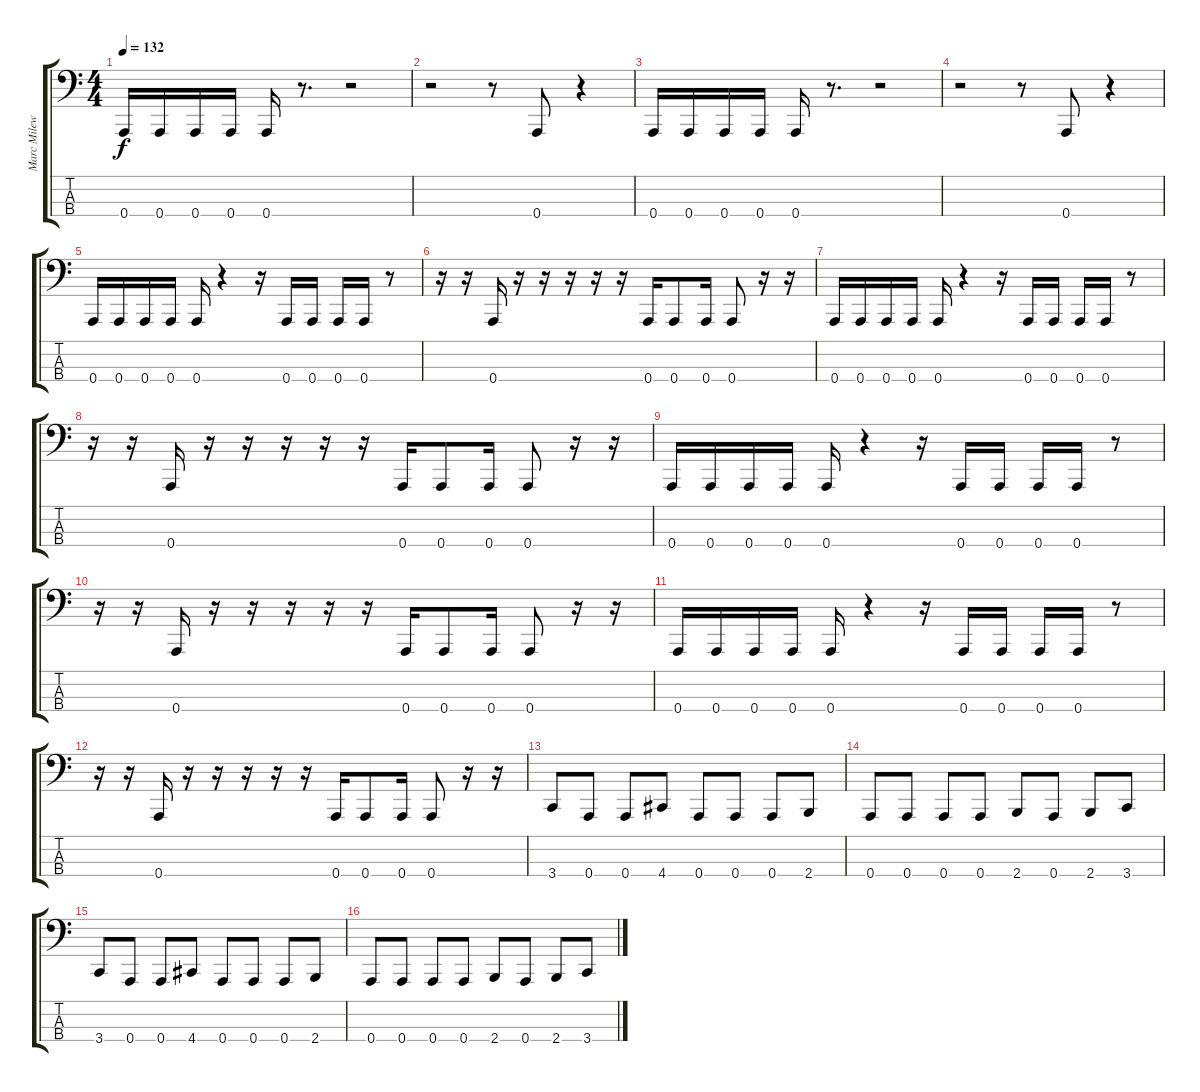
\track ("Marc Milewski" "Marc Milew") {instrument electricbasspick}
\staff {score tabs}
\tuning (D2 A1 E1 A0) {hide}
\ts (4 4)
\tempo 132
\clef f4
\ks c
0.4.16{dy f} 0.4.16 0.4.16 0.4.16 0.4.16 r.8{d} r.2 |
r.2 r.8 0.4.8 r.4 |
0.4.16 0.4.16 0.4.16 0.4.16 0.4.16 r.8{d} r.2 |
r.2 r.8 0.4.8 r.4 |
0.4.16 0.4.16 0.4.16 0.4.16 0.4.16 r.4 r.16 0.4.16 0.4.16 0.4.16 0.4.16 r.8 |
r.16 r.16 0.4.16 r.16 r.16 r.16 r.16 r.16 0.4.16 0.4.8 0.4.16 0.4.8 r.16 r.16 |
0.4.16 0.4.16 0.4.16 0.4.16 0.4.16 r.4 r.16 0.4.16 0.4.16 0.4.16 0.4.16 r.8 |
r.16 r.16 0.4.16 r.16 r.16 r.16 r.16 r.16 0.4.16 0.4.8 0.4.16 0.4.8 r.16 r.16 |
0.4.16 0.4.16 0.4.16 0.4.16 0.4.16 r.4 r.16 0.4.16 0.4.16 0.4.16 0.4.16 r.8 |
r.16 r.16 0.4.16 r.16 r.16 r.16 r.16 r.16 0.4.16 0.4.8 0.4.16 0.4.8 r.16 r.16 |
0.4.16 0.4.16 0.4.16 0.4.16 0.4.16 r.4 r.16 0.4.16 0.4.16 0.4.16 0.4.16 r.8 |
r.16 r.16 0.4.16 r.16 r.16 r.16 r.16 r.16 0.4.16 0.4.8 0.4.16 0.4.8 r.16 r.16 |
3.4.8 0.4.8 0.4.8 4.4.8 0.4.8 0.4.8 0.4.8 2.4.8 |
0.4.8 0.4.8 0.4.8 0.4.8 2.4.8 0.4.8 2.4.8 3.4.8 |
3.4.8 0.4.8 0.4.8 4.4.8 0.4.8 0.4.8 0.4.8 2.4.8 |
0.4.8 0.4.8 0.4.8 0.4.8 2.4.8 0.4.8 2.4.8 3.4.8
